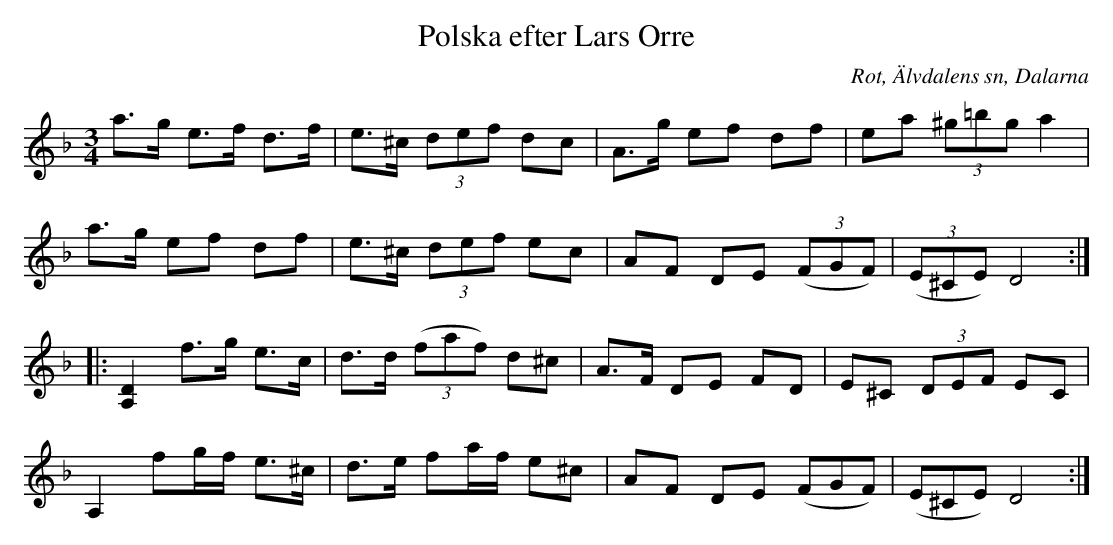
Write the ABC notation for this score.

X:1
T:Polska efter Lars Orre
O:Rot, Älvdalens sn, Dalarna
M:3/4
L:1/8
K:Dm
a>g e>f d>f | e>^c (3def dc | A>g ef df | ea (3^g=bg a2 |
a>g ef df | e>^c (3def ec | AF DE ((3FGF) | ((3E^CE) D4 ::
!hat![A,2D2] f>g e>c | d>d ((3faf) d^c | A>F DE FD | E^C (3DEF EC |
A,2 fg/f/ e>^c | d>e fa/f/ e^c | AF DE ((3FGF) | ((3E^CE) D4 :|
